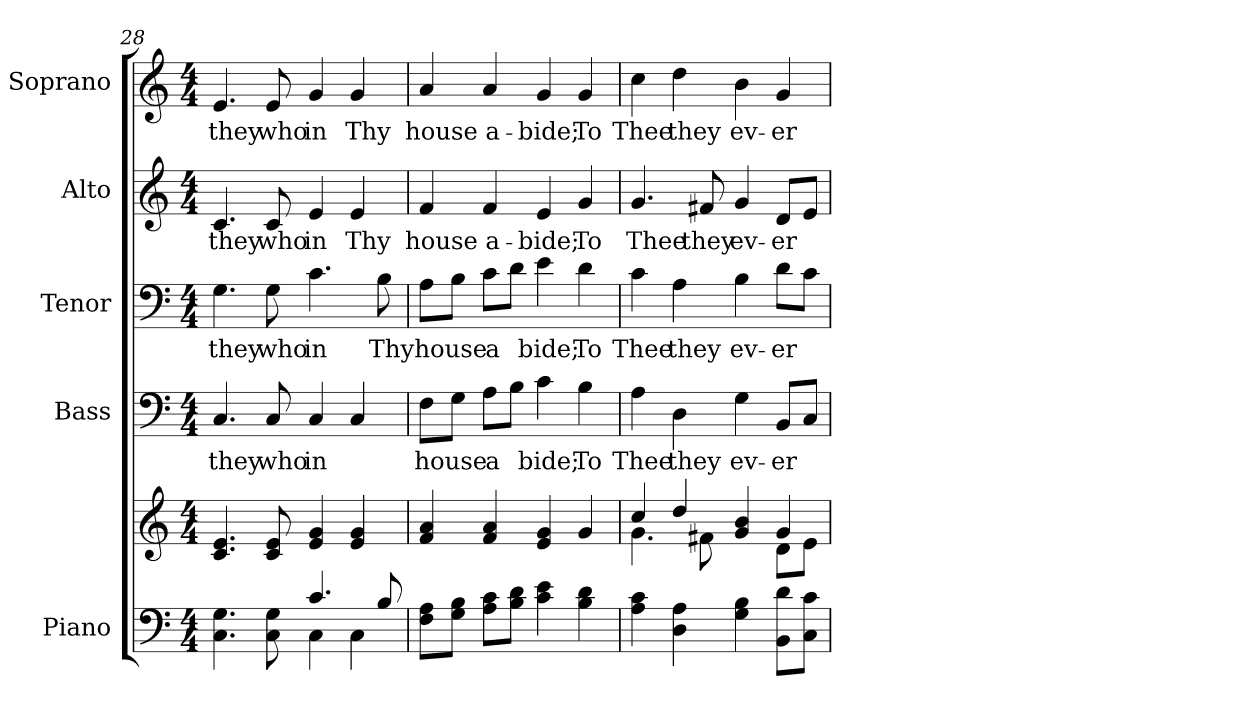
**kern	**kern	**kern	**text	**kern	**text	**kern	**text	**kern	**text
*part5	*part5	*part4	*part4	*part3	*part3	*part2	*part2	*part1	*part1
*staff6	*staff5	*staff4	*staff4	*staff3	*staff3	*staff2	*staff2	*staff1	*staff1
*I"Piano	*	*I"Bass	*	*I"Tenor	*	*I"Alto	*	*I"Soprano	*
*I'Pno.	*	*I'B.	*	*I'T.	*	*I'A.	*	*I'S.	*
*clefF4	*clefG2	*clefF4	*	*clefF4	*	*clefG2	*	*clefG2	*
*k[]	*k[]	*k[]	*	*k[]	*	*k[]	*	*k[]	*
*C:	*C:	*C:	*	*C:	*	*C:	*	*C:	*
*M4/4	*M4/4	*M4/4	*	*M4/4	*	*M4/4	*	*M4/4	*
=28	=28	=28	=28	=28	=28	=28	=28	=28	=28
*^	*	*	*	*	*	*	*	*	*
!	!	!	!	!LO:LY:b:color=#000000	!	!	!	!	!	!
!	!	!	!	!	!	!LO:LY:b:color=#000000	!	!	!	!
!	!	!	!	!	!	!	!	!LO:LY:b:color=#000000	!	!
!	!	!	!	!	!	!	!	!	!	!LO:LY:b:color=#000000
4.Ci\ 4.Gi	2ryy	4.ci/ 4.ei	4.Ci/	they	4.Gi\	they	4.ci/	they	4.ei/	they
!	!	!	!	!LO:LY:b:color=#000000	!	!	!	!	!	!
!	!	!	!	!	!	!LO:LY:b:color=#000000	!	!	!	!
!	!	!	!	!	!	!	!	!LO:LY:b:color=#000000	!	!
!	!	!	!	!	!	!	!	!	!	!LO:LY:b:color=#000000
8Ci\ 8Gi	.	8ci/ 8ei	8Ci/	who	8Gi\	who	8ci/	who	8ei/	who
!	!	!	!	!LO:LY:b:color=#000000	!	!	!	!	!	!
!	!	!	!	!	!	!LO:LY:b:color=#000000	!	!	!	!
!	!	!	!	!	!	!	!	!LO:LY:b:color=#000000	!	!
!	!	!	!	!	!	!	!	!	!	!LO:LY:b:color=#000000
4.ci/	4Ci\	4ei/ 4gi	4Ci/	in	4.ci\	in	4ei/	in	4gi/	in
!	!	!	!	!	!	!	!	!LO:LY:b:color=#000000	!	!
!	!	!	!	!	!	!	!	!	!	!LO:LY:b:color=#000000
.	4Ci\	4ei/ 4gi	4Ci/	.	.	.	4ei/	Thy	4gi/	Thy
!	!	!	!	!	!	!LO:LY:b:color=#000000	!	!	!	!
8Bi/	.	.	.	.	8Bi\	Thy	.	.	.	.
*v	*v	*	*	*	*	*	*	*	*	*
=29	=29	=29	=29	=29	=29	=29	=29	=29	=29
!	!	!	!LO:LY:b:color=#000000	!	!	!	!	!	!
!	!	!	!	!	!LO:LY:b:color=#000000	!	!	!	!
!	!	!	!	!	!	!	!LO:LY:b:color=#000000	!	!
!	!	!	!	!	!	!	!	!	!LO:LY:b:color=#000000
8Fi\ 8AiL	4fi/ 4ai	8Fi\L	house	8Ai\L	house	4fi/	house	4ai/	house
8Gi\ 8BiJ	.	8Gi\J	.	8Bi\J	.	.	.	.	.
!	!	!	!LO:LY:b:color=#000000	!	!	!	!	!	!
!	!	!	!	!	!LO:LY:b:color=#000000	!	!	!	!
!	!	!	!	!	!	!	!LO:LY:b:color=#000000	!	!
!	!	!	!	!	!	!	!	!	!LO:LY:b:color=#000000
8Ai\ 8ciL	4fi/ 4ai	8Ai\L	a	8ci\L	a	4fi/	a-	4ai/	a-
8Bi\ 8diJ	.	8Bi\J	.	8di\J	.	.	.	.	.
!	!	!	!LO:LY:b:color=#000000	!	!	!	!	!	!
!	!	!	!	!	!LO:LY:b:color=#000000	!	!	!	!
!	!	!	!	!	!	!	!LO:LY:b:color=#000000	!	!
!	!	!	!	!	!	!	!	!	!LO:LY:b:color=#000000
4ci\ 4ei	4ei/ 4gi	4ci\	bide;	4ei\	bide;	4ei/	-bide;	4gi/	-bide;
!	!	!	!LO:LY:b:color=#000000	!	!	!	!	!	!
!	!	!	!	!	!LO:LY:b:color=#000000	!	!	!	!
!	!	!	!	!	!	!	!LO:LY:b:color=#000000	!	!
!	!	!	!	!	!	!	!	!	!LO:LY:b:color=#000000
4Bi\ 4di	4gi/	4Bi\	To	4di\	To	4gi/	To	4gi/	To
=30	=30	=30	=30	=30	=30	=30	=30	=30	=30
*	*^	*	*	*	*	*	*	*	*
!	!	!	!	!LO:LY:b:color=#000000	!	!	!	!	!	!
!	!	!	!	!	!	!LO:LY:b:color=#000000	!	!	!	!
!	!	!	!	!	!	!	!	!LO:LY:b:color=#000000	!	!
!	!	!	!	!	!	!	!	!	!	!LO:LY:b:color=#000000
4Ai\ 4ci	4cci/	4.gi\	4Ai\	Thee	4ci\	Thee	4.gi/	Thee	4cci\	Thee
!	!	!	!	!LO:LY:b:color=#000000	!	!	!	!	!	!
!	!	!	!	!	!	!LO:LY:b:color=#000000	!	!	!	!
!	!	!	!	!	!	!	!	!	!	!LO:LY:b:color=#000000
4Di\ 4Ai	4ddi/	.	4Di\	they	4Ai\	they	.	.	4ddi\	they
!	!	!	!	!	!	!	!	!LO:LY:b:color=#000000	!	!
.	.	8f#Xi\	.	.	.	.	8f#Xi/	they	.	.
!	!	!	!	!LO:LY:b:color=#000000	!	!	!	!	!	!
!	!	!	!	!	!	!LO:LY:b:color=#000000	!	!	!	!
!	!	!	!	!	!	!	!	!LO:LY:b:color=#000000	!	!
!	!	!	!	!	!	!	!	!	!	!LO:LY:b:color=#000000
4Gi\ 4Bi	4gi/ 4bi	4ryy	4Gi\	ev-	4Bi\	ev-	4gi/	ev-	4bi\	ev-
!	!	!	!	!LO:LY:b:color=#000000	!	!	!	!	!	!
!	!	!	!	!	!	!LO:LY:b:color=#000000	!	!	!	!
!	!	!	!	!	!	!	!	!LO:LY:b:color=#000000	!	!
!	!	!	!	!	!	!	!	!	!	!LO:LY:b:color=#000000
8BBi\ 8diL	4gi/	8di\L	8BBi/L	-er	8di\L	-er	8di/L	-er	4gi/	-er
8Ci\ 8ciJ	.	8ei\J	8Ci/J	.	8ci\J	.	8ei/J	.	.	.
*	*v	*v	*	*	*	*	*	*	*	*
=	=	=	=	=	=	=	=	=	=
*-	*-	*-	*-	*-	*-	*-	*-	*-	*-
